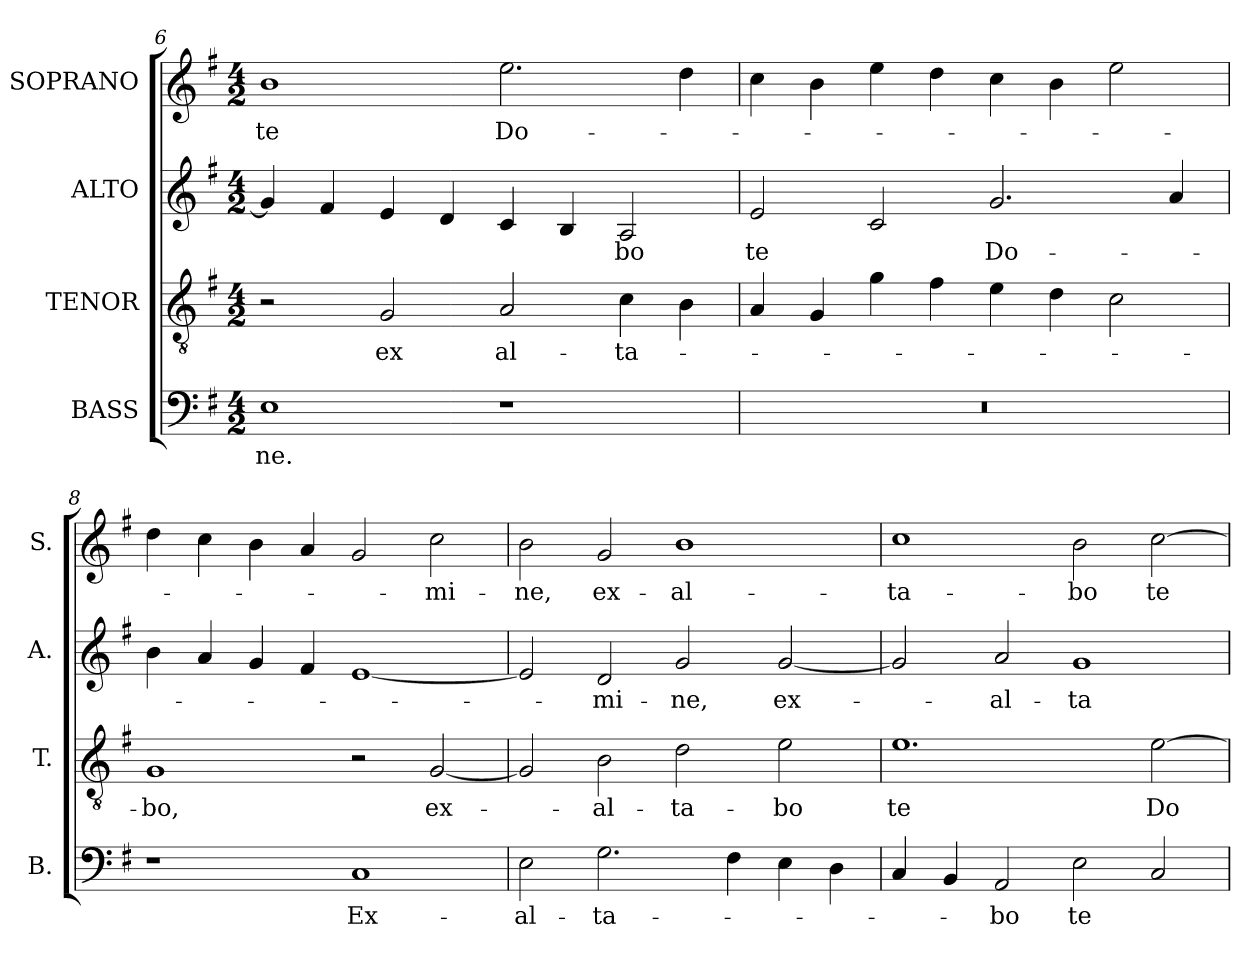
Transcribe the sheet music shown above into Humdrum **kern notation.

**kern	**text	**kern	**text	**kern	**text	**kern	**text
*part4	*part4	*part3	*part3	*part2	*part2	*part1	*part1
*staff4	*staff4	*staff3	*staff3	*staff2	*staff2	*staff1	*staff1
*I"BASS	*	*I"TENOR	*	*I"ALTO	*	*I"SOPRANO	*
*I'B.	*	*I'T.	*	*I'A.	*	*I'S.	*
!!LO:LB:g=z
*clefF4	*	*clefGv2	*	*clefG2	*	*clefG2	*
*	*	*ITrd7c12	*	*	*	*	*
*k[f#]	*	*k[f#]	*	*k[f#]	*	*k[f#]	*
*G:	*	*G:	*	*G:	*	*G:	*
*M4/2	*	*M4/2	*	*M4/2	*	*M4/2	*
=6	=6	=6	=6	=6	=6	=6	=6
!	!LO:LY:b:color=#000000	!	!	!	!	!	!
!	!	!	!	!	!	!	!LO:LY:b:color=#000000
1Ei	-ne.	2r	.	4gi/]	.	1bi	te
.	.	.	.	4f#i/	.	.	.
!	!	!	!LO:LY:b:color=#000000	!	!	!	!
.	.	2GGi/	ex	4ei/	.	.	.
.	.	.	.	4di/	.	.	.
!	!	!	!LO:LY:b:color=#000000	!	!	!	!
!	!	!	!	!	!	!	!LO:LY:b:color=#000000
1r	.	2AAi/	al-	4ci/	.	2.eei\	Do-
.	.	.	.	4Bi/	.	.	.
!	!	!	!LO:LY:b:color=#000000	!	!	!	!
!	!	!	!	!	!LO:LY:b:color=#000000	!	!
.	.	4Ci\	-ta-	2Ai/	-bo	.	.
.	.	4BBi\	.	.	.	4ddi\	.
=7	=7	=7	=7	=7	=7	=7	=7
!LO:N:vis=1	!	!	!	!	!	!	!
!	!	!	!	!	!LO:LY:b:color=#000000	!	!
0r	.	4AAi/	.	2ei/	te	4cci\	.
.	.	4GGi/	.	.	.	4bi\	.
.	.	4Gi\	.	2ci/	.	4eei\	.
.	.	4F#i\	.	.	.	4ddi\	.
!	!	!	!	!	!LO:LY:b:color=#000000	!	!
.	.	4Ei\	.	2.gi/	Do-	4cci\	.
.	.	4Di\	.	.	.	4bi\	.
.	.	2Ci\	.	.	.	2eei\	.
.	.	.	.	4ai/	.	.	.
=8	=8	=8	=8	=8	=8	=8	=8
!	!	!	!LO:LY:b:color=#000000	!	!	!	!
1r	.	1GGi	-bo,	4bi\	.	4ddi\	.
.	.	.	.	4ai/	.	4cci\	.
.	.	.	.	4gi/	.	4bi\	.
.	.	.	.	4f#i/	.	4ai/	.
!	!LO:LY:b:color=#000000	!	!	!	!	!	!
1Ci	Ex-	2r	.	[1ei	.	2gi/	.
!	!	!	!LO:LY:b:color=#000000	!	!	!	!
!	!	!	!	!	!	!	!LO:LY:b:color=#000000
.	.	[2GGi/	ex-	.	.	2cci\	-mi-
=9	=9	=9	=9	=9	=9	=9	=9
!	!LO:LY:b:color=#000000	!	!	!	!	!	!
!	!	!	!	!	!	!	!LO:LY:b:color=#000000
2Ei\	-al-	2GGi/]	.	2ei/]	.	2bi\	-ne,
!	!LO:LY:b:color=#000000	!	!	!	!	!	!
!	!	!	!LO:LY:b:color=#000000	!	!	!	!
!	!	!	!	!	!LO:LY:b:color=#000000	!	!
!	!	!	!	!	!	!	!LO:LY:b:color=#000000
2.Gi\	-ta-	2BBi\	-al-	2di/	-mi-	2gi/	ex-
!	!	!	!LO:LY:b:color=#000000	!	!	!	!
!	!	!	!	!	!LO:LY:b:color=#000000	!	!
!	!	!	!	!	!	!	!LO:LY:b:color=#000000
.	.	2Di\	-ta-	2gi/	-ne,	1bi	-al-
4F#i\	.	.	.	.	.	.	.
!	!	!	!LO:LY:b:color=#000000	!	!	!	!
!	!	!	!	!	!LO:LY:b:color=#000000	!	!
4Ei\	.	2Ei\	-bo	[2gi/	ex-	.	.
4Di\	.	.	.	.	.	.	.
=10	=10	=10	=10	=10	=10	=10	=10
!	!	!	!LO:LY:b:color=#000000	!	!	!	!
!	!	!	!	!	!	!	!LO:LY:b:color=#000000
4Ci/	.	1.Ei	te	2gi/]	.	1cci	-ta-
4BBi/	.	.	.	.	.	.	.
!	!LO:LY:b:color=#000000	!	!	!	!	!	!
!	!	!	!	!	!LO:LY:b:color=#000000	!	!
2AAi/	-bo	.	.	2ai/	-al-	.	.
!	!LO:LY:b:color=#000000	!	!	!	!	!	!
!	!	!	!	!	!LO:LY:b:color=#000000	!	!
!	!	!	!	!	!	!	!LO:LY:b:color=#000000
2Ei\	te	.	.	1gi	-ta-	2bi\	-bo
!	!	!	!LO:LY:b:color=#000000	!	!	!	!
!	!	!	!	!	!	!	!LO:LY:b:color=#000000
2Ci/	.	[2Ei\	Do-	.	.	[2cci\	te
=	=	=	=	=	=	=	=
*-	*-	*-	*-	*-	*-	*-	*-
